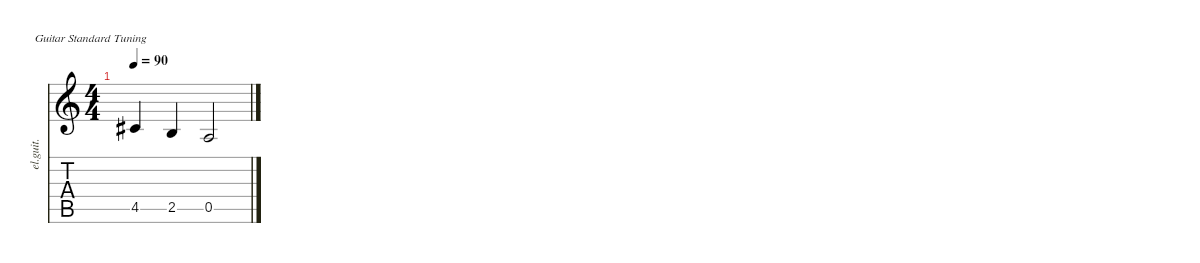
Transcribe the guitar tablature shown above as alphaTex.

\defaultSystemsLayout 4
\hideDynamics
\bracketExtendMode nobrackets
\otherSystemsTrackNameOrientation horizontal
\track ("Clean Guitar" "el.guit.") {instrument electricguitarclean}
\staff {score tabs}
\tuning (E4 B3 G3 D3 A2 E2)
\ts (4 4)
\tempo 90
\clef g2
\ks c
4.5{acc #}.4{dy mf instrument electricguitarclean beam Up} 2.5.4{beam Up} 0.5.2{beam Up}
